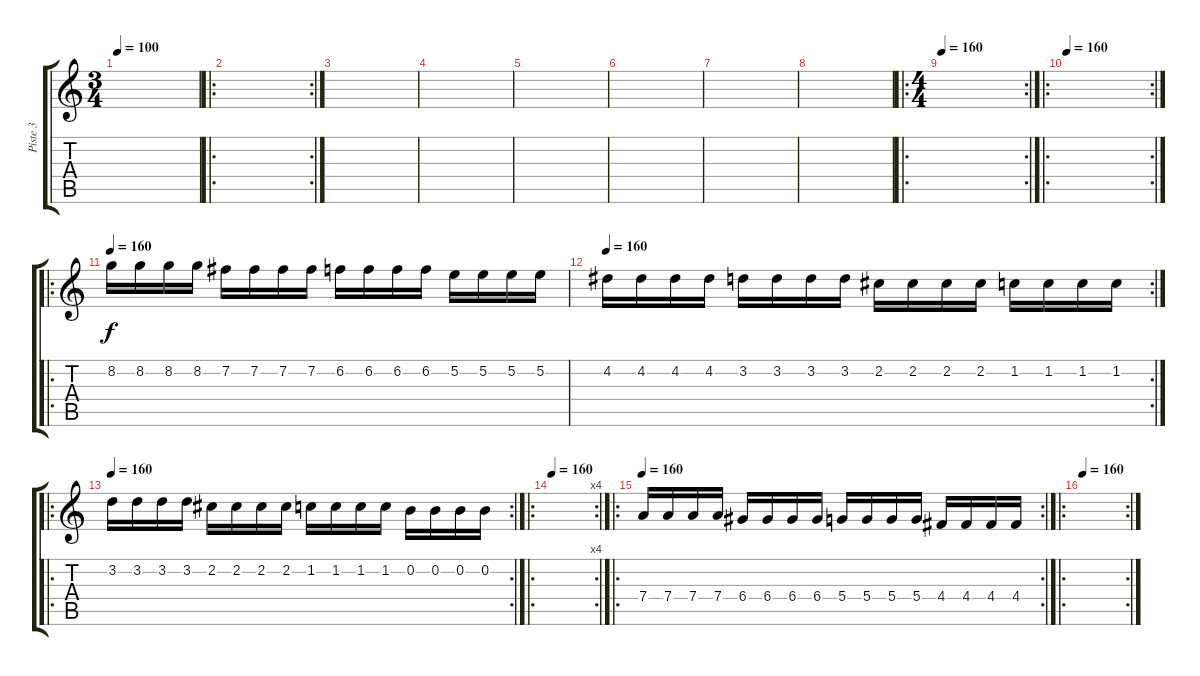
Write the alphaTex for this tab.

\track ("Piste 3" "Piste 3") {instrument electricguitarmuted}
\staff {score tabs}
\tuning (E4 B3 G3 D3 A2 E2) {hide}
\ts (3 4)
\tempo 100
\clef g2
\ks c
|
\ro
\rc 2
|
|
|
|
|
|
|
\ro
\rc 2
\ts (4 4)
\tempo 160
|
\ro
\rc 2
\tempo 160
|
\ro
\tempo 160
8.2.16 8.2.16 8.2.16 8.2.16 7.2.16 7.2.16 7.2.16 7.2.16 6.2.16 6.2.16 6.2.16 6.2.16 5.2.16 5.2.16 5.2.16 5.2.16 |
\rc 2
\tempo 160
4.2.16 4.2.16 4.2.16 4.2.16 3.2.16 3.2.16 3.2.16 3.2.16 2.2.16 2.2.16 2.2.16 2.2.16 1.2.16 1.2.16 1.2.16 1.2.16 |
\ro
\rc 2
\tempo 160
3.2.16 3.2.16 3.2.16 3.2.16 2.2.16 2.2.16 2.2.16 2.2.16 1.2.16 1.2.16 1.2.16 1.2.16 0.2.16 0.2.16 0.2.16 0.2.16 |
\ro
\rc 4
\tempo 160
|
\ro
\rc 2
\tempo 160
7.4.16{instrument electricguitarclean} 7.4.16 7.4.16 7.4.16 6.4.16 6.4.16 6.4.16 6.4.16 5.4.16 5.4.16 5.4.16 5.4.16 4.4.16 4.4.16 4.4.16 4.4.16 |
\ro
\rc 2
\tempo 160
